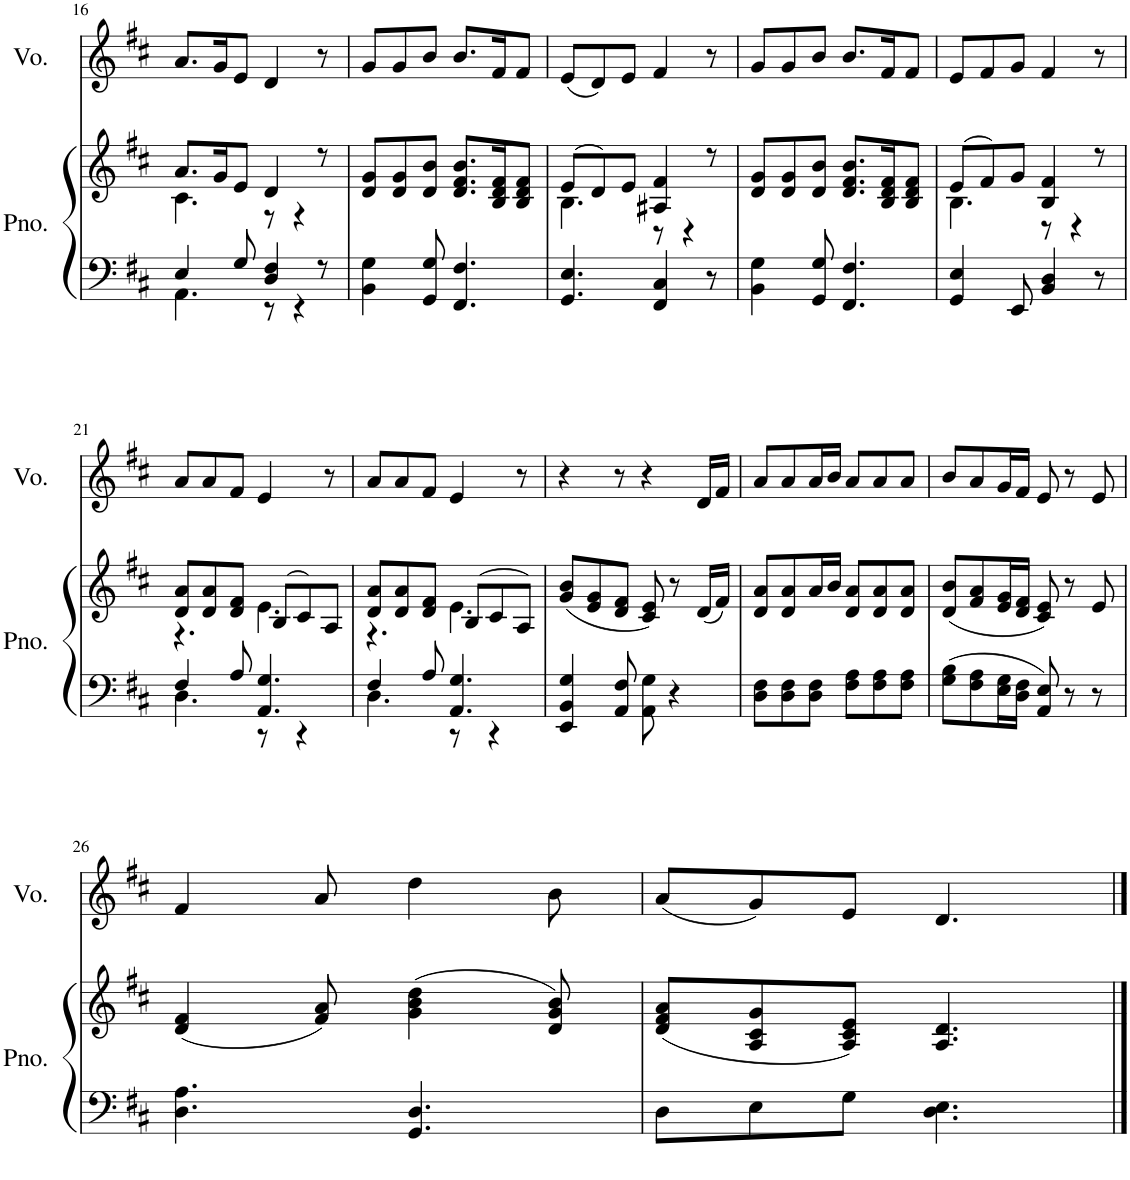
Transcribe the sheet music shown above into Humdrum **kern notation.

**kern	**kern	**kern
*part2	*part2	*part1
*staff3	*staff2	*staff1
*I"Piano	*	*I"Voice
*I'Pno.	*	*I'Vo.
!!LO:PB:g=z
*clefF4	*clefG2	*clefG2
*k[f#c#]	*k[f#c#]	*k[f#c#]
*M6/8	*M6/8	*M6/8
=16	=16	=16
*^	*^	*
4E/	4.AA\	8.a/L	4.c#\	8.a/L
.	.	16g/K	.	16g/K
8G/	.	8e/J	.	8e/J
4D/ 4F#/	8r	4d/	8r	4d/
.	4r	.	4r	.
8r	.	8r	.	8r
*v	*v	*	*	*
*	*v	*v	*
=17	=17	=17
4BB\ 4G\	8d/ 8g/L	8g/L
.	8d/ 8g/	8g/
8GG/ 8G/	8d/ 8b/J	8b/J
4.FF#/ 4.F#/	8.d/ 8.f#/ 8.b/L	8.b/L
.	16B/ 16d/ 16f#/K	16f#/K
.	8B/ 8d/ 8f#/J	8f#/J
=18	=18	=18
*	*^	*
4.GG/ 4.E/	(8e/L	4.B\	(8e/L
.	8d/)	.	8d/)
.	8e/J	.	8e/J
4FF#/ 4C#/	4A#X/ 4f#/	8r	4f#/
.	.	4r	.
8r	8r	.	8r
*	*v	*v	*
=19	=19	=19
4BB\ 4G\	8d/ 8g/L	8g/L
.	8d/ 8g/	8g/
8GG/ 8G/	8d/ 8b/J	8b/J
4.FF#/ 4.F#/	8.d/ 8.f#/ 8.b/L	8.b/L
.	16B/ 16d/ 16f#/K	16f#/K
.	8B/ 8d/ 8f#/J	8f#/J
=20	=20	=20
*	*^	*
4GG/ 4E/	(8e/L	4.B\	8e/L
.	8f#/)	.	8f#/
8EE/	8g/J	.	8g/J
4BB/ 4D/	4B/ 4f#/	8r	4f#/
.	.	4r	.
8r	8r	.	8r
!!LO:LB:g=z
=21	=21	=21	=21
*^	*	*	*
4F#/	4.D\	8d/ 8a/L	4.r	8a/L
.	.	8d/ 8a/	.	8a/
8A/	.	8d/ 8f#/J	.	8f#/J
4.AA/ 4.G/	8r	(8B/L	4.e\	4e/
.	4r	8c#/)	.	.
.	.	8A/J	.	8r
=22	=22	=22	=22	=22
4F#/	4.D\	8d/ 8a/L	4.r	8a/L
.	.	8d/ 8a/	.	8a/
8A/	.	8d/ 8f#/J	.	8f#/J
4.AA/ 4.G/	8r	(8B/L	4.e\	4e/
.	4r	8c#/	.	.
.	.	8A/J)	.	8r
*v	*v	*	*	*
*	*v	*v	*
=23	=23	=23
4EE/ 4BB/ 4G/	(8g/ 8b/L	4r
.	8e/ 8g/	.
8AA/ 8F#/	8d/ 8f#/J	8r
8AA\ 8G\	8c#/ 8e/)	4r
4r	8r	.
.	(16d/LL	16d/LL
.	16f#/JJ)	16f#/JJ
=24	=24	=24
8D\ 8F#\L	8d/ 8a/L	8a/L
8D\ 8F#\	8d/ 8a/	8a/
8D\ 8F#\J	16a/L	16a/L
.	16b/JJ	16b/JJ
8F#\ 8A\L	8d/ 8a/L	8a/L
8F#\ 8A\	8d/ 8a/	8a/
8F#\ 8A\J	8d/ 8a/J	8a/J
=25	=25	=25
8G\ 8B\L	(8d/ 8b/L	8b/L
8F#\ 8A\	8f#/ 8a/	8a/
16E\ 16G\L	16e/ 16g/L	16g/L
16D\ 16F#\JJ	16d/ 16f#/JJ	16f#/JJ
8AA/ 8E/	8c#/ 8e/)	8e/
8r	8r	8r
8r	8e/	8e/
!!LO:LB:g=z
=26	=26	=26
4.D\ 4.A\	(4d/ 4f#/	4f#/
.	8f#/ 8a/)	8a/
4.GG/ 4.D/	(4g\ 4b\ 4dd\	4dd\
.	8d/ 8g/ 8b/)	8b\
=27	=27	=27
8D\L	(8d/ 8f#/ 8a/L	(8a/L
8E\	8A/ 8c#/ 8g/	8g/)
8G\J	8A/ 8c#/ 8e/J)	8e/J
4.D\ 4.E\	4.A/ 4.d/	4.d/
==	==	==
*-	*-	*-
